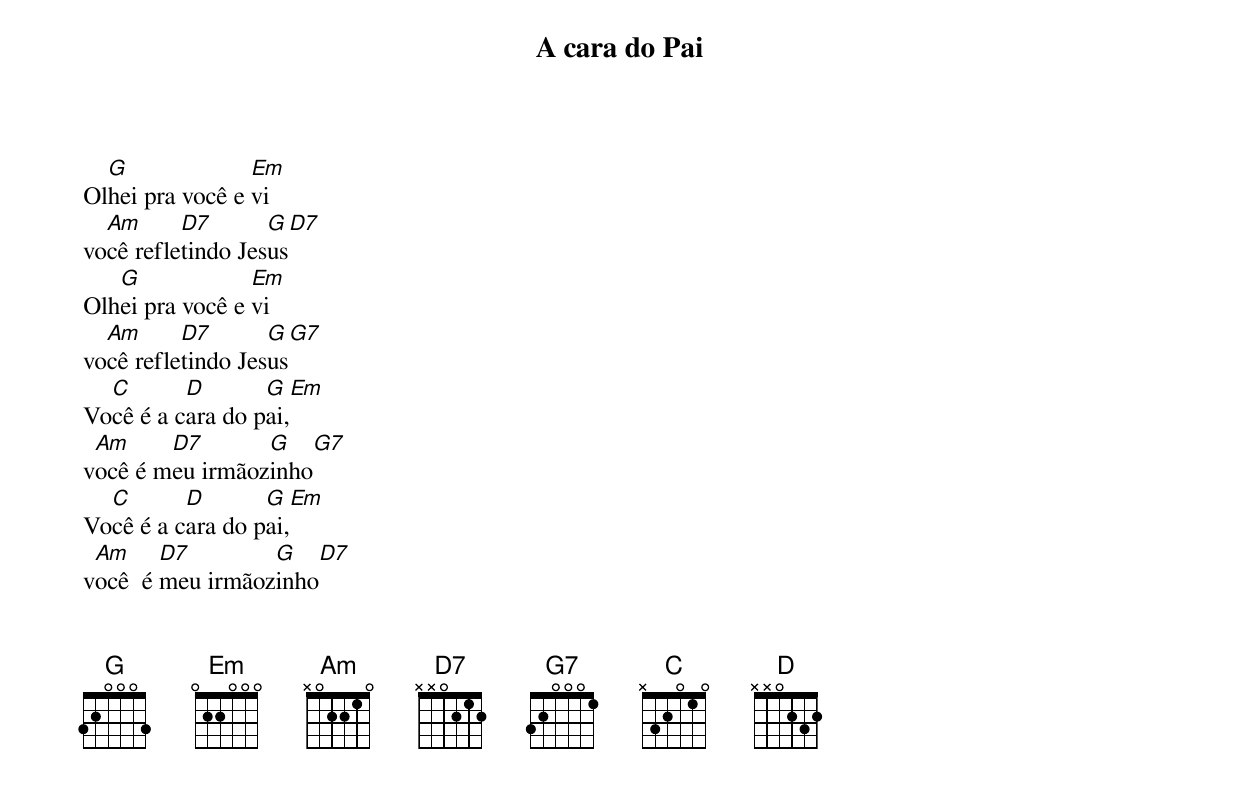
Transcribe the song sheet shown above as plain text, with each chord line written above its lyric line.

A cara do Pai

  G              Em
Olhei pra você e vi
  Am      D7       G  D7
você refletindo Jesus
   G             Em
Olhei pra você e vi
  Am      D7       G  G7
você refletindo Jesus
  C       D       G  Em
Você é a cara do pai,
 Am     D7       G   G7
você é meu irmãozinho
  C       D       G  Em
Você é a cara do pai,
 Am     D7        G   D7
você  é meu irmãozinho

<iframe src="https://www.youtube.com/embed/XtZdPxoMZRg" frameborder="0"></iframe>
